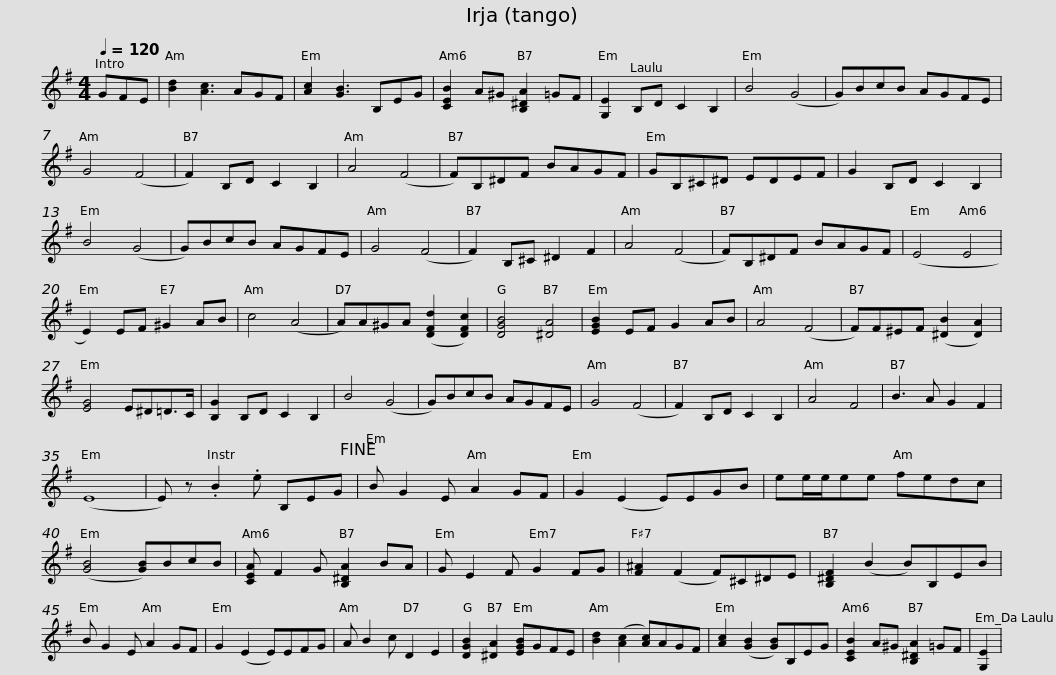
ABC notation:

X:1
L:1/8
Q:1/4=120
M:4/4
I:linebreak $
K:Emin
V:1 treble
V:1
 GFE | [Bd]2 [Ac]3 AGF | [Ac]2 [GB]3 B,EG | [CEB]2 A^G [B,^DA]2 =GF | [G,E]2 B,D C2 B,2 |$ %5
 B4 (G4 | G)BcB AGFE | G4 (F4 | F2) B,D C2 B,2 | A4 (F4 | %10
 F)B,^DF BAGF |$ GB,^C^D EDEF | G2 B,D C2 B,2 | B4 (G4 | G)BcB AGFE | %15
 G4 (F4 | F2) B,^C ^D2 F2 |$ A4 (F4 | F)B,^DF BAGF | (E4 E4 | %20
 E2) EF ^G2 AB | c4 (A4 | A)A^GA ([DFd]2 [DFc]2) |$ [DGB]4 [^DA]4 | [EGB]2 EF G2 AB | %25
 A4 (F4 | F)F^EF ([^DB]2 [DA]2) | [EG]4 E^D=D>C | [B,G]2 B,D C2 B,2 |$ B4 (G4 | %30
 G)BcB AGFE | G4 (F4 | F2) B,D C2 B,2 | A4 F4 | B3 A G2 F2 | %35
 (E8 | E) z .B2 .e B,EG!fine! |$ B G2 E A2 GF | G2 (E2 E)EGB | ee/e/ee fedc | %40
 ([GB]4 [GB])BcB | [CEA] F2 G [B,^DA]2 BA | G E2 F G2 FG |$ [F^A]2 (F2 F)^C^DE | [B,^DF]2 (B2 B)B,EB | %45
 B G2 E A2 GF | G2 (E2 E)EFG | A B2 c D2 E2 | [DGB]2 [^DA]2 [EGB]GFE |$ [Bd]2 ([Ac]2 [Ac])AGF | %50
 [Ac]2 ([GB]2 [GB])B,EG | [CEB]2 A^G [B,^DA]2 =GF | [G,E]2 | %53
